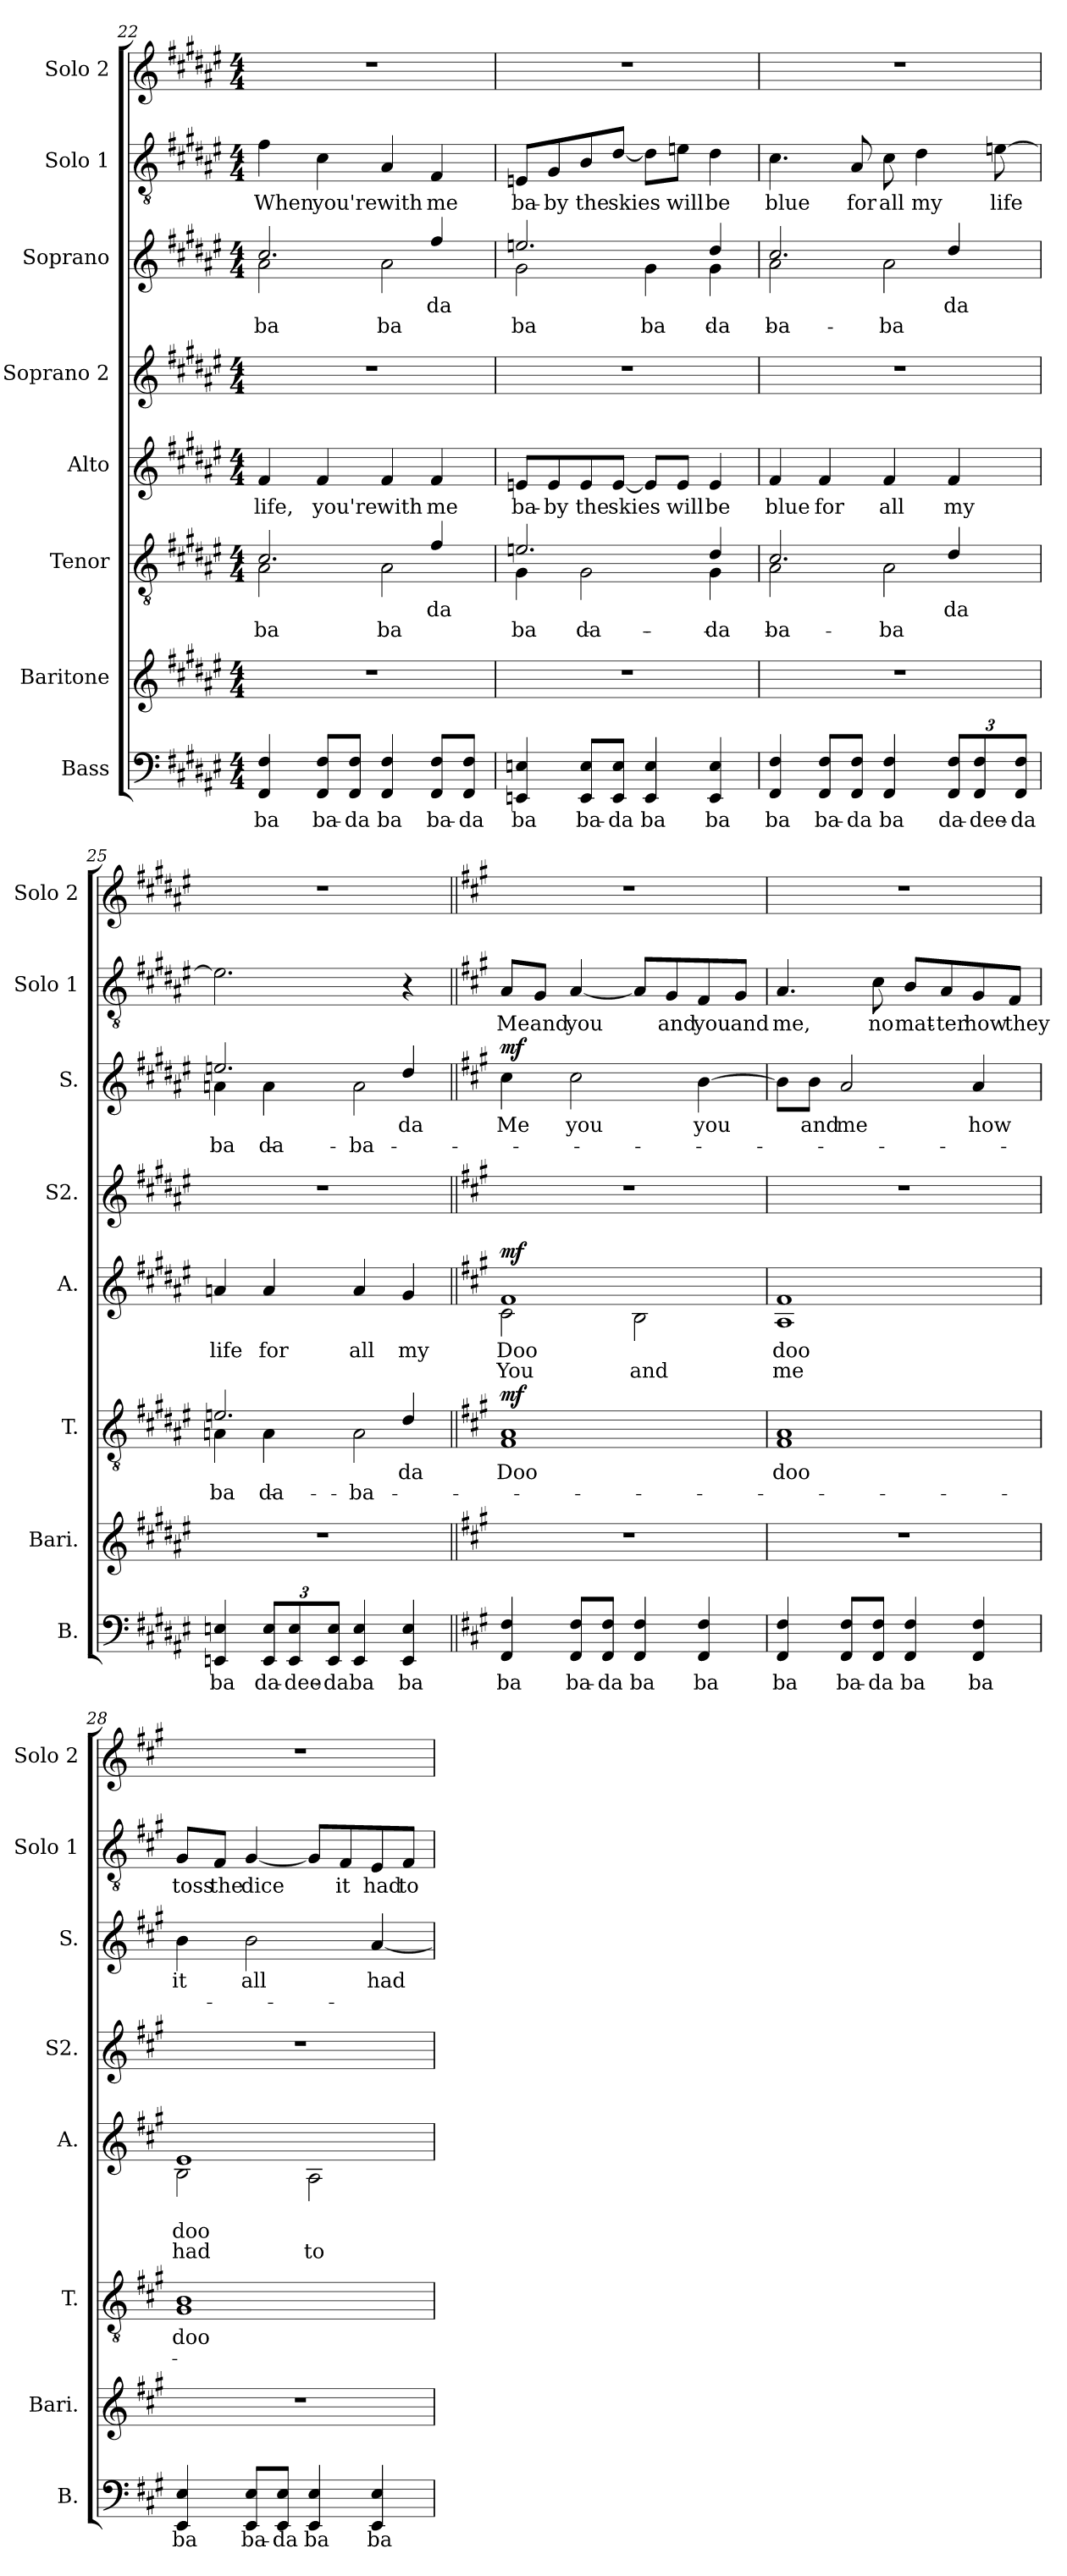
**kern	**text	**kern	**kern	**text	**text	**dynam	**kern	**text	**text	**text	**dynam	**kern	**kern	**text	**text	**dynam	**kern	**text	**kern
*part8	*part8	*part7	*part6	*part6	*part6	*part6	*part5	*part5	*part5	*part5	*part5	*part4	*part3	*part3	*part3	*part3	*part2	*part2	*part1
*staff8	*staff8	*staff7	*staff6	*staff6	*staff6	*staff6	*staff5	*staff5	*staff5	*staff5	*staff5	*staff4	*staff3	*staff3	*staff3	*staff3	*staff2	*staff2	*staff1
*I"Bass	*	*I"Baritone	*I"Tenor	*	*	*	*I"Alto	*	*	*	*	*I"Soprano 2	*I"Soprano	*	*	*	*I"Solo 1	*	*I"Solo 2
*I'B.	*	*I'Bari.	*I'T.	*	*	*	*I'A.	*	*	*	*	*I'S2.	*I'S.	*	*	*	*I'Solo 1	*	*I'Solo 2
!!LO:PB:g=z
*clefF4	*	*clefG2	*clefGv2	*	*	*	*clefG2	*	*	*	*	*clefG2	*clefG2	*	*	*	*clefGv2	*	*clefG2
*k[f#c#g#d#a#e#]	*	*k[f#c#g#d#a#e#]	*k[f#c#g#d#a#e#]	*	*	*	*k[f#c#g#d#a#e#]	*	*	*	*	*k[f#c#g#d#a#e#]	*k[f#c#g#d#a#e#]	*	*	*	*k[f#c#g#d#a#e#]	*	*k[f#c#g#d#a#e#]
*M4/4	*	*M4/4	*M4/4	*	*	*	*M4/4	*	*	*	*	*M4/4	*M4/4	*	*	*	*M4/4	*	*M4/4
=22	=22	=22	=22	=22	=22	=22	=22	=22	=22	=22	=22	=22	=22	=22	=22	=22	=22	=22	=22
!	!LO:LY:b	!	!	!LO:LY:b	!	!	!	!	!	!	!	!	!	!	!	!	!	!	!
*	*	*	*^	*	*	*	*	*	*	*	*	*	*	*	*	*	*	*	*
!	!	!	!	!	!	!LO:LY:b	!	!	!LO:LY:b	!	!	!	!	!	!LO:LY:b	!	!	!	!	!
*	*	*	*	*	*	*	*	*	*	*	*	*	*	*^	*	*	*	*	*	*
!	!	!	!	!	!	!	!	!	!	!	!	!	!	!	!	!	!LO:LY:b	!	!	!LO:LY:b	!
4FF#/ 4F#/	ba	1r	2.c#/	2A#\	.	ba	.	4f#/	life,	.	.	.	1r	2.cc#/	2a#\	.	ba	.	4f#\	When	1r
!	!LO:LY:b	!	!	!	!	!	!	!	!LO:LY:b	!	!	!	!	!	!	!	!	!	!	!LO:LY:b	!
8FF#/ 8F#/L	ba-	.	.	.	.	.	.	4f#/	you're	.	.	.	.	.	.	.	.	.	4c#\	you're	.
!	!LO:LY:b	!	!	!	!	!	!	!	!	!	!	!	!	!	!	!	!	!	!	!	!
8FF#/ 8F#/J	-da	.	.	.	.	.	.	.	.	.	.	.	.	.	.	.	.	.	.	.	.
!	!LO:LY:b	!	!	!	!	!LO:LY:b	!	!	!LO:LY:b	!	!	!	!	!	!	!	!LO:LY:b	!	!	!LO:LY:b	!
4FF#/ 4F#/	ba	.	.	2A#\	.	ba	.	4f#/	with	.	.	.	.	.	2a#\	.	ba	.	4A#/	with	.
!	!LO:LY:b	!	!	!	!LO:LY:b	!	!	!	!LO:LY:b	!	!	!	!	!	!	!LO:LY:b	!	!	!	!LO:LY:b	!
8FF#/ 8F#/L	ba-	.	4f#/	.	da	.	.	4f#/	me	.	.	.	.	4ff#/	.	da	.	.	4F#/	me	.
!	!LO:LY:b	!	!	!	!	!	!	!	!	!	!	!	!	!	!	!	!	!	!	!	!
8FF#/ 8F#/J	-da	.	.	.	.	.	.	.	.	.	.	.	.	.	.	.	.	.	.	.	.
=23	=23	=23	=23	=23	=23	=23	=23	=23	=23	=23	=23	=23	=23	=23	=23	=23	=23	=23	=23	=23	=23
!	!LO:LY:b	!	!	!	!LO:LY:b	!	!	!	!	!	!	!	!	!	!	!	!	!	!	!	!
!	!	!	!	!	!	!LO:LY:b	!	!	!LO:LY:b	!	!	!	!	!	!	!LO:LY:b	!	!	!	!	!
!	!	!	!	!	!	!	!	!	!	!	!	!	!	!	!	!	!LO:LY:b	!	!	!LO:LY:b	!
4EEn/ 4En/	ba	1r	2.en/	4G#\	.	ba-	.	8en/L	ba-	.	.	.	1r	2.een/	2g#\	.	ba	.	8En/L	ba-	1r
!	!	!	!	!	!	!	!	!	!LO:LY:b	!	!	!	!	!	!	!	!	!	!	!LO:LY:b	!
.	.	.	.	.	.	.	.	8e/	-by	.	.	.	.	.	.	.	.	.	8G#/	-by	.
!	!LO:LY:b	!	!	!	!	!LO:LY:b	!	!	!LO:LY:b	!	!	!	!	!	!	!	!	!	!	!LO:LY:b	!
8EE/ 8E/L	ba-	.	.	2G#\	.	-da-	.	8e/	the	.	.	.	.	.	.	.	.	.	8B/	the	.
!	!LO:LY:b	!	!	!	!	!	!	!	!LO:LY:b	!	!	!	!	!	!	!	!	!	!	!LO:LY:b	!
8EE/ 8E/J	-da	.	.	.	.	.	.	[8e/J	skies	.	.	.	.	.	.	.	.	.	[8d#/J	skies	.
!	!LO:LY:b	!	!	!	!	!	!	!	!	!	!	!	!	!	!	!	!LO:LY:b	!	!	!	!
4EE/ 4E/	ba	.	.	.	.	.	.	8e/L]	.	.	.	.	.	.	4g#\	.	ba-	.	8d#\L]	.	.
!	!	!	!	!	!	!	!	!	!LO:LY:b	!	!	!	!	!	!	!	!	!	!	!LO:LY:b	!
.	.	.	.	.	.	.	.	8e/J	will	.	.	.	.	.	.	.	.	.	8en\J	will	.
!	!LO:LY:b	!	!	!	!LO:LY:b	!	!	!	!	!	!	!	!	!	!	!	!	!	!	!	!
!	!	!	!	!	!	!LO:LY:b	!	!	!LO:LY:b	!	!	!	!	!	!	!LO:LY:b	!	!	!	!	!
!	!	!	!	!	!	!	!	!	!	!	!	!	!	!	!	!	!LO:LY:b	!	!	!LO:LY:b	!
4EE/ 4E/	ba	.	4d#/	4G#\	.	-da	.	4e/	be	.	.	.	.	4dd#/	4g#\	.	-da	.	4d#\	be	.
!!LO:LB:g=z
=24	=24	=24	=24	=24	=24	=24	=24	=24	=24	=24	=24	=24	=24	=24	=24	=24	=24	=24	=24	=24	=24
!	!LO:LY:b	!	!	!	!LO:LY:b	!	!	!	!	!	!	!	!	!	!	!	!	!	!	!	!
!	!	!	!	!	!	!LO:LY:b	!	!	!LO:LY:b	!	!	!	!	!	!	!LO:LY:b	!	!	!	!	!
!	!	!	!	!	!	!	!	!	!	!	!	!	!	!	!	!	!LO:LY:b	!	!	!LO:LY:b	!
4FF#/ 4F#/	ba	1r	2.c#/	2A#\	.	ba	.	4f#/	blue	.	.	.	1r	2.cc#/	2a#\	.	ba	.	4.c#\	blue	1r
!	!LO:LY:b	!	!	!	!	!	!	!	!LO:LY:b	!	!	!	!	!	!	!	!	!	!	!	!
8FF#/ 8F#/L	ba-	.	.	.	.	.	.	4f#/	for	.	.	.	.	.	.	.	.	.	.	.	.
!	!LO:LY:b	!	!	!	!	!	!	!	!	!	!	!	!	!	!	!	!	!	!	!LO:LY:b	!
8FF#/ 8F#/J	-da	.	.	.	.	.	.	.	.	.	.	.	.	.	.	.	.	.	8A#/	for	.
!	!LO:LY:b	!	!	!	!	!LO:LY:b	!	!	!LO:LY:b	!	!	!	!	!	!	!	!LO:LY:b	!	!	!LO:LY:b	!
4FF#/ 4F#/	ba	.	.	2A#\	.	ba	.	4f#/	all	.	.	.	.	.	2a#\	.	ba	.	8c#\	all	.
!	!	!	!	!	!	!	!	!	!	!	!	!	!	!	!	!	!	!	!	!LO:LY:b	!
.	.	.	.	.	.	.	.	.	.	.	.	.	.	.	.	.	.	.	4d#\	my	.
*Xbrackettup	*	*	*	*	*	*	*	*	*	*	*	*	*	*	*	*	*	*	*	*	*
!	!LO:LY:b	!	!	!	!LO:LY:b	!	!	!	!LO:LY:b	!	!	!	!	!	!	!LO:LY:b	!	!	!	!	!
12FF#/ 12F#/L	da-	.	4d#/	.	da	.	.	4f#/	my	.	.	.	.	4dd#/	.	da	.	.	.	.	.
!	!LO:LY:b	!	!	!	!	!	!	!	!	!	!	!	!	!	!	!	!	!	!	!	!
12FF#/ 12F#/	-dee-	.	.	.	.	.	.	.	.	.	.	.	.	.	.	.	.	.	.	.	.
!	!	!	!	!	!	!	!	!	!	!	!	!	!	!	!	!	!	!	!	!LO:LY:b	!
.	.	.	.	.	.	.	.	.	.	.	.	.	.	.	.	.	.	.	[8en\	life	.
!	!LO:LY:b	!	!	!	!	!	!	!	!	!	!	!	!	!	!	!	!	!	!	!	!
12FF#/ 12F#/J	-da	.	.	.	.	.	.	.	.	.	.	.	.	.	.	.	.	.	.	.	.
=25	=25	=25	=25	=25	=25	=25	=25	=25	=25	=25	=25	=25	=25	=25	=25	=25	=25	=25	=25	=25	=25
!	!LO:LY:b	!	!	!	!LO:LY:b	!	!	!	!	!	!	!	!	!	!	!	!	!	!	!	!
!	!	!	!	!	!	!LO:LY:b	!	!	!LO:LY:b	!	!	!	!	!	!	!LO:LY:b	!	!	!	!	!
!	!	!	!	!	!	!	!	!	!	!	!	!	!	!	!	!	!LO:LY:b	!	!	!	!
4EEn/ 4En/	ba	1r	2.en/	4An\	.	ba-	.	4an/	life	.	.	.	1r	2.een/	4an\	.	ba-	.	2.e\]	.	1r
!	!LO:LY:b	!	!	!	!	!LO:LY:b	!	!	!LO:LY:b	!	!	!	!	!	!	!	!LO:LY:b	!	!	!	!
12EE/ 12E/L	da-	.	.	4A\	.	-da-	.	4a/	for	.	.	.	.	.	4a\	.	-da	.	.	.	.
!	!LO:LY:b	!	!	!	!	!	!	!	!	!	!	!	!	!	!	!	!	!	!	!	!
12EE/ 12E/	-dee-	.	.	.	.	.	.	.	.	.	.	.	.	.	.	.	.	.	.	.	.
!	!LO:LY:b	!	!	!	!	!	!	!	!	!	!	!	!	!	!	!	!	!	!	!	!
12EE/ 12E/J	-da	.	.	.	.	.	.	.	.	.	.	.	.	.	.	.	.	.	.	.	.
!	!LO:LY:b	!	!	!	!	!LO:LY:b	!	!	!LO:LY:b	!	!	!	!	!	!	!	!LO:LY:b	!	!	!	!
4EE/ 4E/	ba	.	.	2A\	.	-ba	.	4a/	all	.	.	.	.	.	2a\	.	ba	.	.	.	.
!	!LO:LY:b	!	!	!	!LO:LY:b	!	!	!	!LO:LY:b	!	!	!	!	!	!	!LO:LY:b	!	!	!	!	!
4EE/ 4E/	ba	.	4d#/	.	da	.	.	4g#/	my	.	.	.	.	4dd#/	.	da	.	.	4r	.	.
*	*	*	*v	*v	*	*	*	*	*	*	*	*	*	*v	*v	*	*	*	*	*	*
!!LO:PB:g=z
=26||	=26||	=26||	=26||	=26||	=26||	=26||	=26||	=26||	=26||	=26||	=26||	=26||	=26||	=26||	=26||	=26||	=26||	=26||	=26||
*k[f#c#g#]	*	*k[f#c#g#]	*k[f#c#g#]	*	*	*	*k[f#c#g#]	*	*	*	*	*k[f#c#g#]	*k[f#c#g#]	*	*	*	*k[f#c#g#]	*	*k[f#c#g#]
!	!LO:LY:b	!	!	!LO:LY:b	!	!	!	!	!LO:LY:b	!	!	!	!	!	!	!	!	!	!
*	*	*	*	*	*	*	*^	*	*	*	*	*	*	*	*	*	*	*	*
!	!	!	!	!	!	!LO:DY:b	!	!	!LO:LY:b	!	!	!LO:DY:b	!	!	!LO:LY:b	!	!LO:DY:b	!	!LO:LY:b	!
4FF#/ 4F#/	ba	1r	1F# 1A	Doo	.	mf	2c#\	1f#	Doo	You	.	mf	1r	4cc#\	Me	.	mf	8A/L	Me	1r
!	!	!	!	!	!	!	!	!	!	!	!	!	!	!	!	!	!	!	!LO:LY:b	!
.	.	.	.	.	.	.	.	.	.	.	.	.	.	.	.	.	.	8G#/J	and	.
!	!LO:LY:b	!	!	!	!	!	!	!	!	!	!	!	!	!	!LO:LY:b	!	!	!	!LO:LY:b	!
8FF#/ 8F#/L	ba-	.	.	.	.	.	.	.	.	.	.	.	.	2cc#\	you	.	.	[4A/	you	.
!	!LO:LY:b	!	!	!	!	!	!	!	!	!	!	!	!	!	!	!	!	!	!	!
8FF#/ 8F#/J	-da	.	.	.	.	.	.	.	.	.	.	.	.	.	.	.	.	.	.	.
!	!LO:LY:b	!	!	!	!	!	!	!	!	!LO:LY:b	!	!	!	!	!	!	!	!	!	!
4FF#/ 4F#/	ba	.	.	.	.	.	2B\	.	.	and	.	.	.	.	.	.	.	8A/L]	.	.
!	!	!	!	!	!	!	!	!	!	!	!	!	!	!	!	!	!	!	!LO:LY:b	!
.	.	.	.	.	.	.	.	.	.	.	.	.	.	.	.	.	.	8G#/	and	.
!	!LO:LY:b	!	!	!	!	!	!	!	!	!	!	!	!	!	!LO:LY:b	!	!	!	!LO:LY:b	!
4FF#/ 4F#/	ba	.	.	.	.	.	.	.	.	.	.	.	.	[4b\	you	.	.	8F#/	you	.
!	!	!	!	!	!	!	!	!	!	!	!	!	!	!	!	!	!	!	!LO:LY:b	!
.	.	.	.	.	.	.	.	.	.	.	.	.	.	.	.	.	.	8G#/J	and	.
=27	=27	=27	=27	=27	=27	=27	=27	=27	=27	=27	=27	=27	=27	=27	=27	=27	=27	=27	=27	=27
!	!LO:LY:b	!	!	!LO:LY:b	!	!	!	!	!	!LO:LY:b	!	!	!	!	!	!	!	!	!	!
!	!	!	!	!	!	!	!	!	!LO:LY:b	!	!	!	!	!	!	!	!	!	!LO:LY:b	!
4FF#/ 4F#/	ba	1r	1F# 1A	doo	.	.	1A	1f#	doo	me	.	.	1r	8b\L]	.	.	.	4.A/	me,	1r
!	!	!	!	!	!	!	!	!	!	!	!	!	!	!	!LO:LY:b	!	!	!	!	!
.	.	.	.	.	.	.	.	.	.	.	.	.	.	8b\J	and	.	.	.	.	.
!	!LO:LY:b	!	!	!	!	!	!	!	!	!	!	!	!	!	!LO:LY:b	!	!	!	!	!
8FF#/ 8F#/L	ba-	.	.	.	.	.	.	.	.	.	.	.	.	2a/	me	.	.	.	.	.
!	!LO:LY:b	!	!	!	!	!	!	!	!	!	!	!	!	!	!	!	!	!	!LO:LY:b	!
8FF#/ 8F#/J	-da	.	.	.	.	.	.	.	.	.	.	.	.	.	.	.	.	8c#\	no	.
!	!LO:LY:b	!	!	!	!	!	!	!	!	!	!	!	!	!	!	!	!	!	!LO:LY:b	!
4FF#/ 4F#/	ba	.	.	.	.	.	.	.	.	.	.	.	.	.	.	.	.	8B/L	mat-	.
!	!	!	!	!	!	!	!	!	!	!	!	!	!	!	!	!	!	!	!LO:LY:b	!
.	.	.	.	.	.	.	.	.	.	.	.	.	.	.	.	.	.	8A/	-ter	.
!	!LO:LY:b	!	!	!	!	!	!	!	!	!	!	!	!	!	!LO:LY:b	!	!	!	!LO:LY:b	!
4FF#/ 4F#/	ba	.	.	.	.	.	.	.	.	.	.	.	.	4a/	how	.	.	8G#/	how	.
!	!	!	!	!	!	!	!	!	!	!	!	!	!	!	!	!	!	!	!LO:LY:b	!
.	.	.	.	.	.	.	.	.	.	.	.	.	.	.	.	.	.	8F#/J	they	.
!!LO:LB:g=z
=28	=28	=28	=28	=28	=28	=28	=28	=28	=28	=28	=28	=28	=28	=28	=28	=28	=28	=28	=28	=28
!	!LO:LY:b	!	!	!LO:LY:b	!	!	!	!	!	!	!LO:LY:b	!	!	!	!	!	!	!	!	!
!	!	!	!	!	!	!	!	!	!	!LO:LY:b	!	!	!	!	!LO:LY:b	!	!	!	!LO:LY:b	!
4EE/ 4E/	ba	1r	1G# 1B	doo	.	.	2B\	1e	.	doo	had	.	1r	4b\	it	.	.	8G#/L	toss	1r
!	!	!	!	!	!	!	!	!	!	!	!	!	!	!	!	!	!	!	!LO:LY:b	!
.	.	.	.	.	.	.	.	.	.	.	.	.	.	.	.	.	.	8F#/J	the	.
!	!LO:LY:b	!	!	!	!	!	!	!	!	!	!	!	!	!	!LO:LY:b	!	!	!	!LO:LY:b	!
8EE/ 8E/L	ba-	.	.	.	.	.	.	.	.	.	.	.	.	2b\	all	.	.	[4G#/	dice	.
!	!LO:LY:b	!	!	!	!	!	!	!	!	!	!	!	!	!	!	!	!	!	!	!
8EE/ 8E/J	-da	.	.	.	.	.	.	.	.	.	.	.	.	.	.	.	.	.	.	.
!	!LO:LY:b	!	!	!	!	!	!	!	!	!	!LO:LY:b	!	!	!	!	!	!	!	!	!
4EE/ 4E/	ba	.	.	.	.	.	2A\	.	.	.	to	.	.	.	.	.	.	8G#/L]	.	.
!	!	!	!	!	!	!	!	!	!	!	!	!	!	!	!	!	!	!	!LO:LY:b	!
.	.	.	.	.	.	.	.	.	.	.	.	.	.	.	.	.	.	8F#/	it	.
!	!LO:LY:b	!	!	!	!	!	!	!	!	!	!	!	!	!	!LO:LY:b	!	!	!	!LO:LY:b	!
4EE/ 4E/	ba	.	.	.	.	.	.	.	.	.	.	.	.	[4a/	had	.	.	8E/	had	.
!	!	!	!	!	!	!	!	!	!	!	!	!	!	!	!	!	!	!	!LO:LY:b	!
.	.	.	.	.	.	.	.	.	.	.	.	.	.	.	.	.	.	8F#/J	to	.
*	*	*	*	*	*	*	*v	*v	*	*	*	*	*	*	*	*	*	*	*	*
=	=	=	=	=	=	=	=	=	=	=	=	=	=	=	=	=	=	=	=
*-	*-	*-	*-	*-	*-	*-	*-	*-	*-	*-	*-	*-	*-	*-	*-	*-	*-	*-	*-
